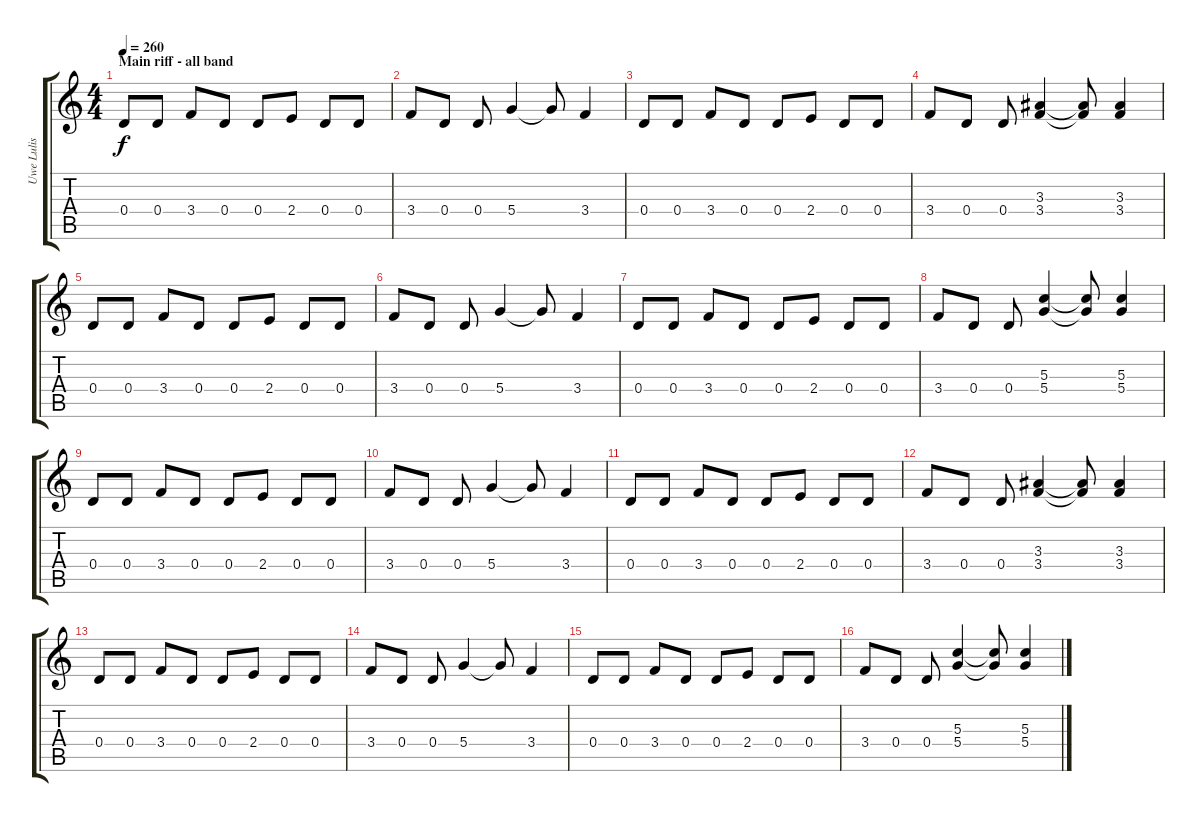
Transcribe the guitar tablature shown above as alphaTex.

\track ("Uwe Lulis" "Uwe Lulis") {instrument distortionguitar}
\staff {score tabs}
\tuning (E4 B3 G3 D3 A2 E2) {hide}
\ts (4 4)
\section ("" "Main riff - all band")
\tempo 260
\clef g2
\ks c
0.4.8{dy f} 0.4.8 3.4.8 0.4.8 0.4.8 2.4.8 0.4.8 0.4.8 |
3.4.8 0.4.8 0.4.8 5.4.4 5.4{t}.8 3.4.4 |
0.4.8 0.4.8 3.4.8 0.4.8 0.4.8 2.4.8 0.4.8 0.4.8 |
3.4.8 0.4.8 0.4.8 (3.3 3.4).4 (3.3{t} 3.4{t}).8 (3.3 3.4).4 |
0.4.8 0.4.8 3.4.8 0.4.8 0.4.8 2.4.8 0.4.8 0.4.8 |
3.4.8 0.4.8 0.4.8 5.4.4 5.4{t}.8 3.4.4 |
0.4.8 0.4.8 3.4.8 0.4.8 0.4.8 2.4.8 0.4.8 0.4.8 |
3.4.8 0.4.8 0.4.8 (5.3 5.4).4 (5.3{t} 5.4{t}).8 (5.3 5.4).4 |
0.4.8 0.4.8 3.4.8 0.4.8 0.4.8 2.4.8 0.4.8 0.4.8 |
3.4.8 0.4.8 0.4.8 5.4.4 5.4{t}.8 3.4.4 |
0.4.8 0.4.8 3.4.8 0.4.8 0.4.8 2.4.8 0.4.8 0.4.8 |
3.4.8 0.4.8 0.4.8 (3.3 3.4).4 (3.3{t} 3.4{t}).8 (3.3 3.4).4 |
0.4.8 0.4.8 3.4.8 0.4.8 0.4.8 2.4.8 0.4.8 0.4.8 |
3.4.8 0.4.8 0.4.8 5.4.4 5.4{t}.8 3.4.4 |
0.4.8 0.4.8 3.4.8 0.4.8 0.4.8 2.4.8 0.4.8 0.4.8 |
3.4.8 0.4.8 0.4.8 (5.3 5.4).4 (5.3{t} 5.4{t}).8 (5.3 5.4).4
